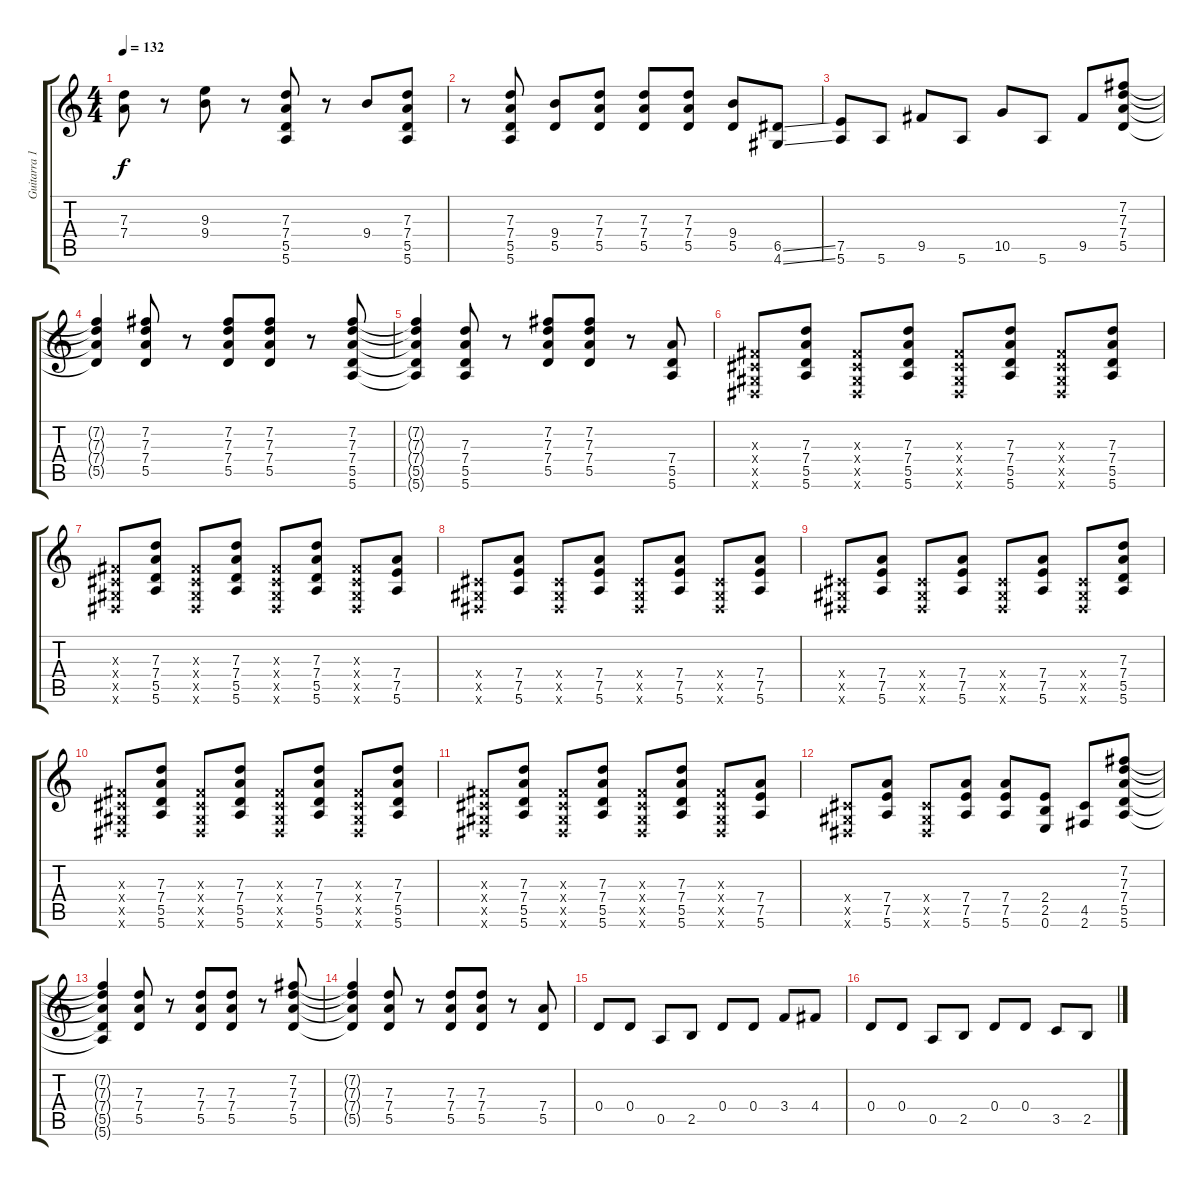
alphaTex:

\track ("Guitarra 1" "Guitarra 1") {instrument overdrivenguitar}
\staff {score tabs}
\tuning (E4 B3 G3 D3 A2 E2) {hide}
\ts (4 4)
\tempo 132
\clef g2
\ks c
(7.3 7.4).8{dy f} r.8 (9.3 9.4).8 r.8 (7.3 7.4 5.5 5.6).8 r.8 9.4.8 (7.3 7.4 5.5 5.6).8 |
r.8 (7.3 7.4 5.5 5.6).8 (9.4 5.5).8 (7.3 7.4 5.5).8 (7.3 7.4 5.5).8 (7.3 7.4 5.5).8 (9.4 5.5).8 (6.5{ss} 4.6{ss}).8 |
(7.5 5.6).8 5.6.8 9.5.8 5.6.8 10.5.8 5.6.8 9.5.8 (7.2 7.3 7.4 5.5).8 |
(7.2{t} 7.3{t} 7.4{t} 5.5{t}).4 (7.2 7.3 7.4 5.5).8 r.8 (7.2 7.3 7.4 5.5).8 (7.2 7.3 7.4 5.5).8 r.8 (7.2 7.3 7.4 5.5 5.6).8 |
(7.2{t} 7.3{t} 7.4{t} 5.5{t} 5.6{t}).4 (7.3 7.4 5.5 5.6).8 r.8 (7.2 7.3 7.4 5.5).8 (7.2 7.3 7.4 5.5).8 r.8 (7.4 5.5 5.6).8 |
(-1.3{x} -1.4{x} -1.5{x} -1.6{x}).8 (7.3 7.4 5.5 5.6).8 (-1.3{x} -1.4{x} -1.5{x} -1.6{x}).8 (7.3 7.4 5.5 5.6).8 (-1.3{x} -1.4{x} -1.5{x} -1.6{x}).8 (7.3 7.4 5.5 5.6).8 (-1.3{x} -1.4{x} -1.5{x} -1.6{x}).8 (7.3 7.4 5.5 5.6).8 |
(-1.3{x} -1.4{x} -1.5{x} -1.6{x}).8 (7.3 7.4 5.5 5.6).8 (-1.3{x} -1.4{x} -1.5{x} -1.6{x}).8 (7.3 7.4 5.5 5.6).8 (-1.3{x} -1.4{x} -1.5{x} -1.6{x}).8 (7.3 7.4 5.5 5.6).8 (-1.3{x} -1.4{x} -1.5{x} -1.6{x}).8 (7.4 7.5 5.6).8 |
(-1.4{x} -1.5{x} -1.6{x}).8 (7.4 7.5 5.6).8 (-1.4{x} -1.5{x} -1.6{x}).8 (7.4 7.5 5.6).8 (-1.4{x} -1.5{x} -1.6{x}).8 (7.4 7.5 5.6).8 (-1.4{x} -1.5{x} -1.6{x}).8 (7.4 7.5 5.6).8 |
(-1.4{x} -1.5{x} -1.6{x}).8 (7.4 7.5 5.6).8 (-1.4{x} -1.5{x} -1.6{x}).8 (7.4 7.5 5.6).8 (-1.4{x} -1.5{x} -1.6{x}).8 (7.4 7.5 5.6).8 (-1.4{x} -1.5{x} -1.6{x}).8 (7.3 7.4 5.5 5.6).8 |
(-1.3{x} -1.4{x} -1.5{x} -1.6{x}).8 (7.3 7.4 5.5 5.6).8 (-1.3{x} -1.4{x} -1.5{x} -1.6{x}).8 (7.3 7.4 5.5 5.6).8 (-1.3{x} -1.4{x} -1.5{x} -1.6{x}).8 (7.3 7.4 5.5 5.6).8 (-1.3{x} -1.4{x} -1.5{x} -1.6{x}).8 (7.3 7.4 5.5 5.6).8 |
(-1.3{x} -1.4{x} -1.5{x} -1.6{x}).8 (7.3 7.4 5.5 5.6).8 (-1.3{x} -1.4{x} -1.5{x} -1.6{x}).8 (7.3 7.4 5.5 5.6).8 (-1.3{x} -1.4{x} -1.5{x} -1.6{x}).8 (7.3 7.4 5.5 5.6).8 (-1.3{x} -1.4{x} -1.5{x} -1.6{x}).8 (7.4 7.5 5.6).8 |
(-1.4{x} -1.5{x} -1.6{x}).8 (7.4 7.5 5.6).8 (-1.4{x} -1.5{x} -1.6{x}).8 (7.4 7.5 5.6).8 (7.4 7.5 5.6).8 (2.4 2.5 0.6).8 (4.5 2.6).8 (7.2 7.3 7.4 5.5 5.6).8 |
(7.2{t} 7.3{t} 7.4{t} 5.5{t} 5.6{t}).4 (7.3 7.4 5.5).8 r.8 (7.3 7.4 5.5).8 (7.3 7.4 5.5).8 r.8 (7.2 7.3 7.4 5.5).8 |
(7.2{t} 7.3{t} 7.4{t} 5.5{t}).4 (7.3 7.4 5.5).8 r.8 (7.3 7.4 5.5).8 (7.3 7.4 5.5).8 r.8 (7.4 5.5).8 |
0.4.8 0.4.8 0.5.8 2.5.8 0.4.8 0.4.8 3.4.8 4.4.8 |
0.4.8 0.4.8 0.5.8 2.5.8 0.4.8 0.4.8 3.5.8 2.5.8
